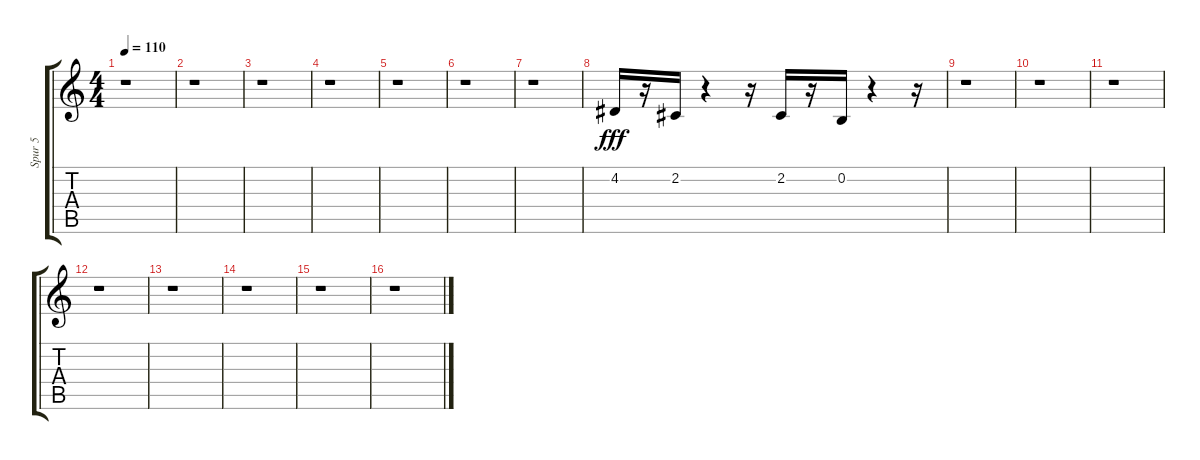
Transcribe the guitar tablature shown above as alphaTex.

\track ("Spur 5" "Spur 5") {instrument brasssection}
\staff {score tabs}
\tuning (E4 B3 G3 D3 A2 E2) {hide}
\ts (4 4)
\tempo 110
\clef g2
\ks c
r.1{dy fff} |
r.1 |
r.1 |
r.1 |
r.1 |
r.1 |
r.1 |
4.2.16 r.16 2.2.16 r.4 r.16 2.2.16 r.16 0.2.16 r.4 r.16 |
r.1 |
r.1 |
r.1 |
r.1 |
r.1 |
r.1 |
r.1 |
r.1
